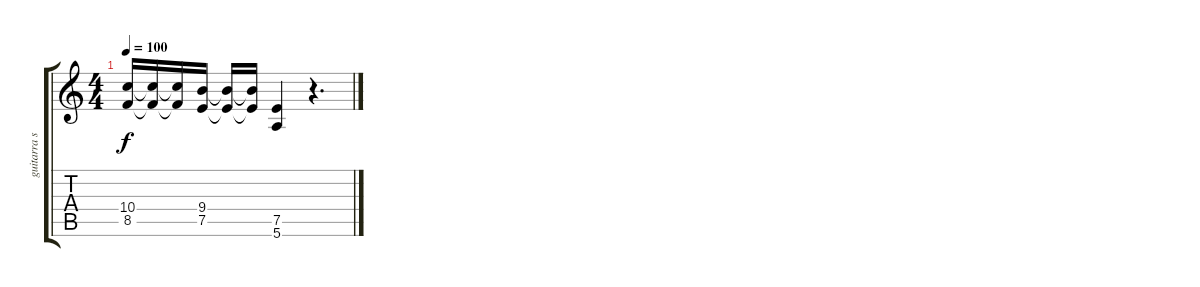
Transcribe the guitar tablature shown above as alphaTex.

\track ("guitarra solo" "guitarra s") {instrument distortionguitar}
\staff {score tabs}
\tuning (E4 B3 G3 D3 A2 E2) {hide}
\ts (4 4)
\tempo 100
\clef g2
\ks c
(10.4 8.5).16{dy f} (10.4{t} 8.5{t}).16 (10.4{t} 8.5{t}).16 (9.4 7.5).16 (9.4{t} 7.5{t}).16 (9.4{t} 7.5{t}).16 (7.5 5.6).4 r.4{d}
